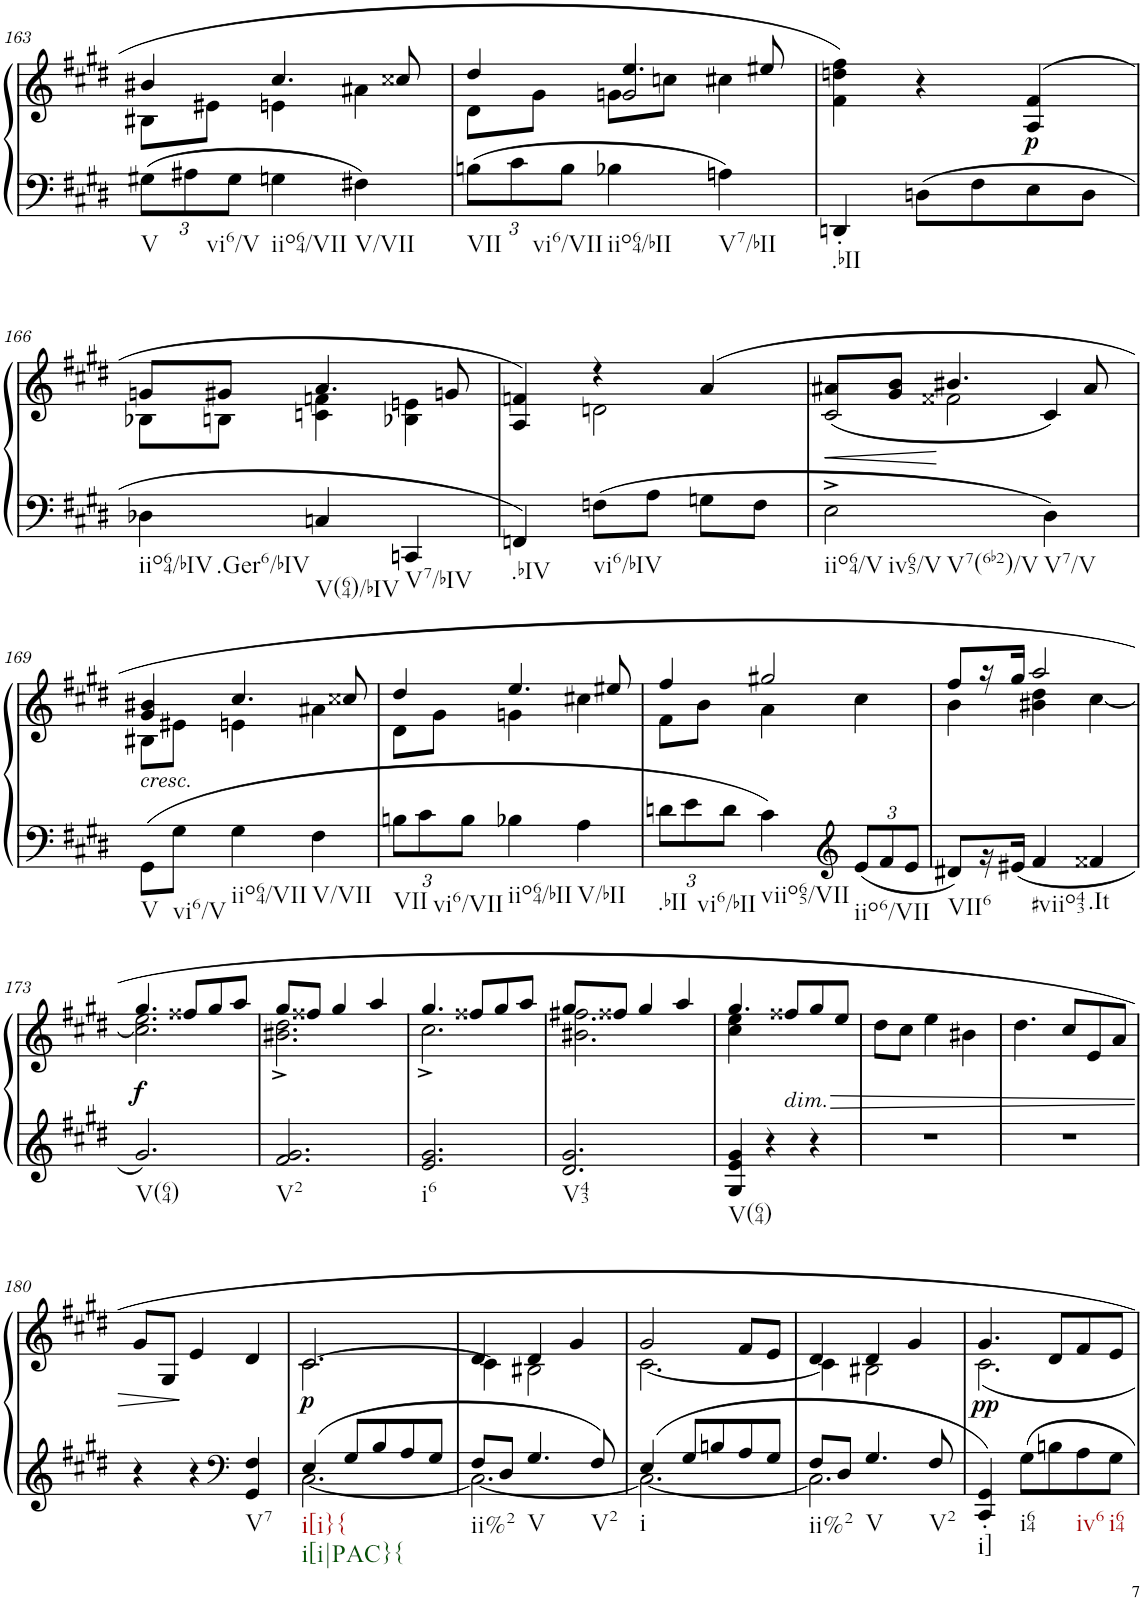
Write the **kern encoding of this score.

**kern	**kern	**dynam
*part2	*part1	*part1
*staff2	*staff1	*staff1
*I"piano	*I"piano	*
*I'Pno	*I'Pno	*
!!LO:PB:g=z
*clefF4	*clefG2	*
*k[f#c#g#d#]	*k[f#c#g#d#]	*
*c#:	*c#:	*
*M3/4	*M3/4	*
*Xbrackettup	*	*
=163	=163	=163
*	*^	*
!LO:TX:b:t=V	!	!	!
(12G#X\L	4b#X/	8B#X\L	.
!LO:TX:b:t=vi6/V	!	!	!
12A#X\	.	.	.
.	.	8e#X\J	.
12G#\J	.	.	.
!LO:TX:b:t=iio64/VII	!	!	!
4Gn\	4.cc#/	4en\	.
!LO:TX:b:t=V/VII	!	!	!
4F#X\)	.	4a#X\	.
.	8cc##X/	.	.
=164	=164	=164	=164
*	*	*^	*
!LO:TX:b:t=VII	!	!	!	!
(12Bn\L	4dd#/	8d#\L	4ryy	.
!LO:TX:b:t=vi6/VII	!	!	!	!
12c#\	.	.	.	.
.	.	8g#\J	.	.
12B\J	.	.	.	.
!LO:TX:b:t=iio64/bII	!	!	!	!
4B-X\	4.ee/	8gn\L	2g/	.
.	.	8ccn\J	.	.
!LO:TX:b:t=V7/bII	!	!	!	!
4An\)	.	4cc#X\	.	.
.	8ee#X/	.	.	.
*	*v	*v	*v	*
=165	=165	=165
!LO:TX:b:t=.bII	!	!
4DDn'/	4f#\ 4ddn\ 4ff#\	.
(8Dn\L	4r	.
8F#\	.	.
!	!	!LO:DY:b
8E\	(4A/ 4f#/	p
8D\J	.	.
!!LO:LB:g=z
=166	=166	=166
*	*^	*
!LO:TX:b:t=iio64/bIV	!	!	!
!LO:TX:b:t=.Ger6/bIV	!	!	!
4D-X\	8gn/L	8B-X\L	.
.	8g#X/J	8Bn\J	.
!LO:TX:b:t=V(64)/bIV	!	!	!
4Cn/	4.a/	4cn\ 4fn\	.
!LO:TX:b:t=V7/bIV	!	!	!
4CCn/	.	4B-X\ 4en\	.
.	8gn/	.	.
=167	=167	=167	=167
!LO:TX:b:t=.bIV	!	!	!
4FFn/)	4A/ 4fn/)	4ryy	.
!LO:TX:b:t=vi6/bIV	!	!	!
(8Fn\L	4r	2dn\	.
8A\J	.	.	.
8Gn\L	4a/	.	.
8F\J	.	.	.
*	*v	*v	*
=168	=168	=168
!LO:TX:b:t=iio64/V	!	!
!LO:TX:b:t=iv65/V	!	!
!LO:TX:b:t=V7(6b2)/V	!	!
!	!	!LO:HP:b
*	*^	*
*	*	*^	*
2E^\	8a#X/L	4ryy	(2c#/	<
.	8g#/ 8b/J	.	.	.
.	4.b#X/	2f##X\	.	.
!LO:TX:b:t=V7/V	!	!	!	!
4D#\)	.	.	4c#/)	.
.	8a#/	.	.	.
*	*	*v	*v	*
!!LO:LB:g=z
=169	=169	=169	=169
!	!LO:TX:b:i:t=cresc.	!	!
!LO:TX:b:t=V	!	!	!
(8GG#\L	4g#/ 4b#X/	8B#X\L	.
!LO:TX:b:t=vi6/V	!	!	!
8G#\J	.	8e#X\J	.
!LO:TX:b:t=iio64/VII	!	!	!
4G#\	4.cc#/	4en\	.
!LO:TX:b:t=V/VII	!	!	!
4F#\	.	4a#X\	.
.	8cc##X/	.	.
=170	=170	=170	=170
!LO:TX:b:t=VII	!	!	!
12Bn\L	4dd#/	8d#\L	.
!LO:TX:b:t=vi6/VII	!	!	!
12c#\	.	.	.
.	.	8g#\J	.
12B\J	.	.	.
!LO:TX:b:t=iio64/bII	!	!	!
4B-X\	4.ee/	4gn\	.
!LO:TX:b:t=V/bII	!	!	!
4A\	.	4cc#X\	.
.	8ee#X/	.	.
=171	=171	=171	=171
!LO:TX:b:t=.bII	!	!	!
12dn\L	4ff#/	8f#\L	.
!LO:TX:b:t=vi6/bII	!	!	!
12e\	.	.	.
.	.	8b\J	.
12d\J	.	.	.
!LO:TX:b:t=viio65/VII	!	!	!
4c#\)	2gg#X/	4a\	.
*clefG2	*	*	*
!LO:TX:b:t=iio6/VII	!	!	!
(12e/L	.	4cc#\	.
12f#/	.	.	.
12e/J	.	.	.
=172	=172	=172	=172
!LO:TX:b:t=VII6	!	!	!
8d#X/L)	8ff#/L	4b\	.
16r	16r	.	.
(16e#X/JJ	16gg#/JJ	.	.
!LO:TX:b:t=#viio43	!	!	!
4f#/	2aa/	4b#X\ 4dd#\	.
!LO:TX:b:t=.It	!	!	!
4f##X/	.	[4cc#\	.
!!LO:LB:g=z	!!
=173	=173	=173	=173
!LO:TX:b:t=V(64)	!	!	!
!	!	!	!LO:DY:b
2.g#/)	4.gg#/	2.cc#\] 2.ee\	f
.	8ff##X/L	.	.
.	8gg#/	.	.
.	8aa/J	.	.
=174	=174	=174	=174
!LO:TX:b:t=V2	!	!	!
2.f#/ 2.g#/	8gg#/L	2.b#X\^ 2.dd#\^	.
.	8ff##X/J	.	.
.	4gg#/	.	.
.	4aa/	.	.
=175	=175	=175	=175
!LO:TX:b:t=i6	!	!	!
2.e/ 2.g#/	4.gg#/	2.cc#^\	.
.	8ff##X/L	.	.
.	8gg#/	.	.
.	8aa/J	.	.
=176	=176	=176	=176
!LO:TX:b:t=V43	!	!	!
2.d#/ 2.g#/	8gg#/L	2.b#X\ 2.ff#X\	.
.	8ff##X/J	.	.
.	4gg#/	.	.
.	4aa/	.	.
=177	=177	=177	=177
!LO:TX:b:t=V(64)	!	!	!
4G#/ 4e/ 4g#/	4.gg#/	4cc#\ 4ee\	.
4r	.	2ryy	.
!	!LO:TX:b:i:t=dim.	!	!
.	8ff##X/L	.	.
4r	8gg#/	.	.
.	8ee/J	.	.
*	*v	*v	*
=178	=178	=178
2.r	8dd#\L	.
.	8cc#\J	.
.	4ee\	.
.	4b#X\	.
=179	=179	=179
2.r	4.dd#\	.
.	8cc#/L	.
.	8e/	.
.	8a/J	.
!!LO:LB:g=z
=180	=180	=180
4r	8g#/L	.
.	8G#/J	.
4r	4e/	[
*clefF4	*	*
!LO:TX:b:t=V7	!	!
4GG#/ 4F#/	4d#/	.
=181	=181	=181
*^	*^	*
!LO:TX:b:t=i[i}{	!	!	!	!
!LO:TX:b:t=i[i|PAC}{	!	!	!	!
!	!	!	!	!LO:DY:b
(4E/	[2.C#\	[2.c#/	2.c#\	p
8G#/L	.	.	.	.
8B/	.	.	.	.
8A/	.	.	.	.
8G#/J	.	.	.	.
=182	=182	=182	=182	=182
!LO:TX:b:t=ii%2	!	!	!	!
8F#/L	2.C#\_	4d#/	4c#\]	.
8D#/J	.	.	.	.
!LO:TX:b:t=V	!	!	!	!
4.G#/	.	4d#/	2B#X\	.
.	.	4g#/	.	.
!LO:TX:b:t=V2	!	!	!	!
8F#/)	.	.	.	.
=183	=183	=183	=183	=183
!LO:TX:b:t=i	!	!	!	!
(4E/	2.C#\_	2g#/	[2.c#\	.
8G#/L	.	.	.	.
8Bn/	.	.	.	.
8A/	.	8f#/L	.	.
8G#/J	.	8e/J	.	.
=184	=184	=184	=184	=184
!LO:TX:b:t=ii%2	!	!	!	!
8F#/L	2.C#\]	4d#/	4c#\]	.
8D#/J	.	.	.	.
!LO:TX:b:t=V	!	!	!	!
4.G#/	.	4d#/	2B#X\	.
.	.	4g#/	.	.
!LO:TX:b:t=V2	!	!	!	!
8F#/	.	.	.	.
*v	*v	*	*	*
=185	=185	=185	=185
!LO:TX:b:t=i]	!	!	!
!	!	!	!LO:DY:b
4CC#/' 4GG#/')	4.g#/	2.c#\	pp
!LO:TX:b:t=i64	!	!	!
8G#\L	.	.	.
8Bn\	8d#/L	.	.
!LO:TX:b:t=iv6	!	!	!
8A\	8f#/	.	.
!LO:TX:b:t=i64	!	!	!
8G#\J	8e/J	.	.
*	*v	*v	*
=	=	=
*-	*-	*-
